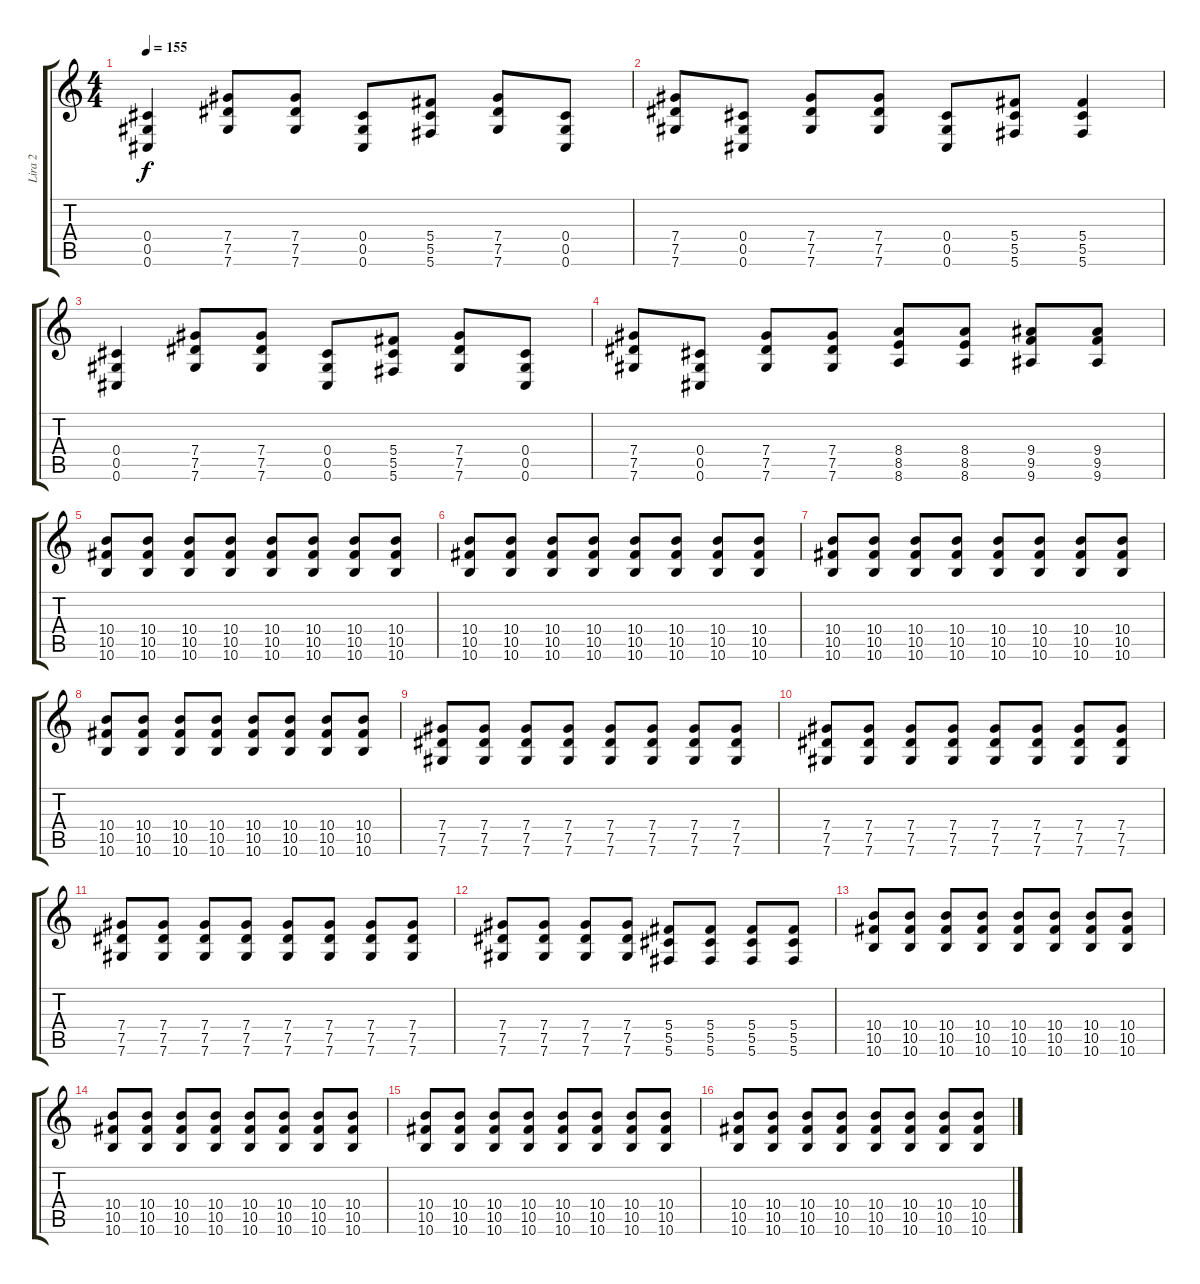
\track ("Lira 2" "Lira 2") {instrument distortionguitar}
\staff {score tabs}
\tuning (Eb4 Bb3 Gb3 Db3 Ab2 Db2) {hide}
\ts (4 4)
\tempo 155
\clef g2
\ks c
(0.4 0.5 0.6).4{dy f} (7.4 7.5 7.6).8 (7.4 7.5 7.6).8 (0.4 0.5 0.6).8 (5.4 5.5 5.6).8 (7.4 7.5 7.6).8 (0.4 0.5 0.6).8 |
(7.4 7.5 7.6).8 (0.4 0.5 0.6).8 (7.4 7.5 7.6).8 (7.4 7.5 7.6).8 (0.4 0.5 0.6).8 (5.4 5.5 5.6).8 (5.4 5.5 5.6).4 |
(0.4 0.5 0.6).4 (7.4 7.5 7.6).8 (7.4 7.5 7.6).8 (0.4 0.5 0.6).8 (5.4 5.5 5.6).8 (7.4 7.5 7.6).8 (0.4 0.5 0.6).8 |
(7.4 7.5 7.6).8 (0.4 0.5 0.6).8 (7.4 7.5 7.6).8 (7.4 7.5 7.6).8 (8.4 8.5 8.6).8 (8.4 8.5 8.6).8 (9.4 9.5 9.6).8 (9.4 9.5 9.6).8 |
(10.4 10.5 10.6).8 (10.4 10.5 10.6).8 (10.4 10.5 10.6).8 (10.4 10.5 10.6).8 (10.4 10.5 10.6).8 (10.4 10.5 10.6).8 (10.4 10.5 10.6).8 (10.4 10.5 10.6).8 |
(10.4 10.5 10.6).8 (10.4 10.5 10.6).8 (10.4 10.5 10.6).8 (10.4 10.5 10.6).8 (10.4 10.5 10.6).8 (10.4 10.5 10.6).8 (10.4 10.5 10.6).8 (10.4 10.5 10.6).8 |
(10.4 10.5 10.6).8 (10.4 10.5 10.6).8 (10.4 10.5 10.6).8 (10.4 10.5 10.6).8 (10.4 10.5 10.6).8 (10.4 10.5 10.6).8 (10.4 10.5 10.6).8 (10.4 10.5 10.6).8 |
(10.4 10.5 10.6).8 (10.4 10.5 10.6).8 (10.4 10.5 10.6).8 (10.4 10.5 10.6).8 (10.4 10.5 10.6).8 (10.4 10.5 10.6).8 (10.4 10.5 10.6).8 (10.4 10.5 10.6).8 |
(7.4 7.5 7.6).8 (7.4 7.5 7.6).8 (7.4 7.5 7.6).8 (7.4 7.5 7.6).8 (7.4 7.5 7.6).8 (7.4 7.5 7.6).8 (7.4 7.5 7.6).8 (7.4 7.5 7.6).8 |
(7.4 7.5 7.6).8 (7.4 7.5 7.6).8 (7.4 7.5 7.6).8 (7.4 7.5 7.6).8 (7.4 7.5 7.6).8 (7.4 7.5 7.6).8 (7.4 7.5 7.6).8 (7.4 7.5 7.6).8 |
(7.4 7.5 7.6).8 (7.4 7.5 7.6).8 (7.4 7.5 7.6).8 (7.4 7.5 7.6).8 (7.4 7.5 7.6).8 (7.4 7.5 7.6).8 (7.4 7.5 7.6).8 (7.4 7.5 7.6).8 |
(7.4 7.5 7.6).8 (7.4 7.5 7.6).8 (7.4 7.5 7.6).8 (7.4 7.5 7.6).8 (5.4 5.5 5.6).8 (5.4 5.5 5.6).8 (5.4 5.5 5.6).8 (5.4 5.5 5.6).8 |
(10.4 10.5 10.6).8 (10.4 10.5 10.6).8 (10.4 10.5 10.6).8 (10.4 10.5 10.6).8 (10.4 10.5 10.6).8 (10.4 10.5 10.6).8 (10.4 10.5 10.6).8 (10.4 10.5 10.6).8 |
(10.4 10.5 10.6).8 (10.4 10.5 10.6).8 (10.4 10.5 10.6).8 (10.4 10.5 10.6).8 (10.4 10.5 10.6).8 (10.4 10.5 10.6).8 (10.4 10.5 10.6).8 (10.4 10.5 10.6).8 |
(10.4 10.5 10.6).8 (10.4 10.5 10.6).8 (10.4 10.5 10.6).8 (10.4 10.5 10.6).8 (10.4 10.5 10.6).8 (10.4 10.5 10.6).8 (10.4 10.5 10.6).8 (10.4 10.5 10.6).8 |
(10.4 10.5 10.6).8 (10.4 10.5 10.6).8 (10.4 10.5 10.6).8 (10.4 10.5 10.6).8 (10.4 10.5 10.6).8 (10.4 10.5 10.6).8 (10.4 10.5 10.6).8 (10.4 10.5 10.6).8
